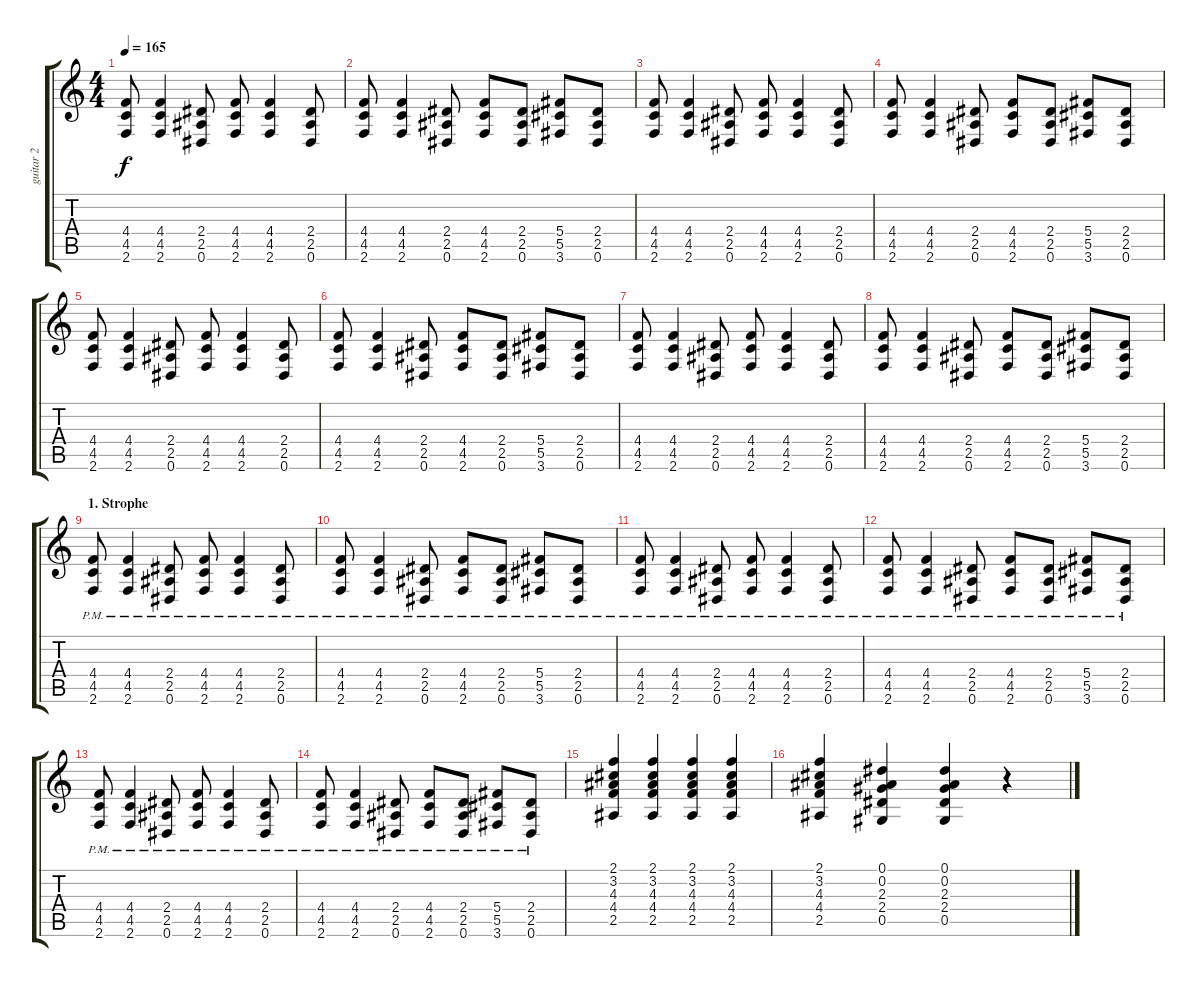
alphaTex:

\track ("guitar 2" "guitar 2") {instrument distortionguitar}
\staff {score tabs}
\tuning (Eb4 Bb3 Gb3 Db3 Ab2 Eb2) {hide}
\ts (4 4)
\tempo 165
\clef g2
\ks c
(4.4 4.5 2.6).8{dy f} (4.4 4.5 2.6).4 (2.4 2.5 0.6).8 (4.4 4.5 2.6).8 (4.4 4.5 2.6).4 (2.4 2.5 0.6).8 |
(4.4 4.5 2.6).8 (4.4 4.5 2.6).4 (2.4 2.5 0.6).8 (4.4 4.5 2.6).8 (2.4 2.5 0.6).8 (5.4 5.5 3.6).8 (2.4 2.5 0.6).8 |
(4.4 4.5 2.6).8 (4.4 4.5 2.6).4 (2.4 2.5 0.6).8 (4.4 4.5 2.6).8 (4.4 4.5 2.6).4 (2.4 2.5 0.6).8 |
(4.4 4.5 2.6).8 (4.4 4.5 2.6).4 (2.4 2.5 0.6).8 (4.4 4.5 2.6).8 (2.4 2.5 0.6).8 (5.4 5.5 3.6).8 (2.4 2.5 0.6).8 |
(4.4 4.5 2.6).8 (4.4 4.5 2.6).4 (2.4 2.5 0.6).8 (4.4 4.5 2.6).8 (4.4 4.5 2.6).4 (2.4 2.5 0.6).8 |
(4.4 4.5 2.6).8 (4.4 4.5 2.6).4 (2.4 2.5 0.6).8 (4.4 4.5 2.6).8 (2.4 2.5 0.6).8 (5.4 5.5 3.6).8 (2.4 2.5 0.6).8 |
(4.4 4.5 2.6).8 (4.4 4.5 2.6).4 (2.4 2.5 0.6).8 (4.4 4.5 2.6).8 (4.4 4.5 2.6).4 (2.4 2.5 0.6).8 |
(4.4 4.5 2.6).8 (4.4 4.5 2.6).4 (2.4 2.5 0.6).8 (4.4 4.5 2.6).8 (2.4 2.5 0.6).8 (5.4 5.5 3.6).8 (2.4 2.5 0.6).8 |
\section ("" "1. Strophe")
(4.4{pm} 4.5{pm} 2.6{pm}).8{volume 13} (4.4{pm} 4.5{pm} 2.6{pm}).4 (2.4{pm} 2.5{pm} 0.6{pm}).8 (4.4{pm} 4.5{pm} 2.6{pm}).8 (4.4{pm} 4.5{pm} 2.6{pm}).4 (2.4{pm} 2.5{pm} 0.6{pm}).8 |
(4.4{pm} 4.5{pm} 2.6{pm}).8 (4.4{pm} 4.5{pm} 2.6{pm}).4 (2.4{pm} 2.5{pm} 0.6{pm}).8 (4.4{pm} 4.5{pm} 2.6{pm}).8 (2.4{pm} 2.5{pm} 0.6{pm}).8 (5.4{pm} 5.5{pm} 3.6{pm}).8 (2.4{pm} 2.5{pm} 0.6{pm}).8 |
(4.4{pm} 4.5{pm} 2.6{pm}).8 (4.4{pm} 4.5{pm} 2.6{pm}).4 (2.4{pm} 2.5{pm} 0.6{pm}).8 (4.4{pm} 4.5{pm} 2.6{pm}).8 (4.4{pm} 4.5{pm} 2.6{pm}).4 (2.4{pm} 2.5{pm} 0.6{pm}).8 |
(4.4{pm} 4.5{pm} 2.6{pm}).8 (4.4{pm} 4.5{pm} 2.6{pm}).4 (2.4{pm} 2.5{pm} 0.6{pm}).8 (4.4{pm} 4.5{pm} 2.6{pm}).8 (2.4{pm} 2.5{pm} 0.6{pm}).8 (5.4{pm} 5.5{pm} 3.6{pm}).8 (2.4{pm} 2.5{pm} 0.6{pm}).8 |
(4.4{pm} 4.5{pm} 2.6{pm}).8 (4.4{pm} 4.5{pm} 2.6{pm}).4 (2.4{pm} 2.5{pm} 0.6{pm}).8 (4.4{pm} 4.5{pm} 2.6{pm}).8 (4.4{pm} 4.5{pm} 2.6{pm}).4 (2.4{pm} 2.5{pm} 0.6{pm}).8 |
(4.4{pm} 4.5{pm} 2.6{pm}).8 (4.4{pm} 4.5{pm} 2.6{pm}).4 (2.4{pm} 2.5{pm} 0.6{pm}).8 (4.4{pm} 4.5{pm} 2.6{pm}).8 (2.4{pm} 2.5{pm} 0.6{pm}).8 (5.4{pm} 5.5{pm} 3.6{pm}).8 (2.4{pm} 2.5{pm} 0.6{pm}).8 |
(2.1 3.2 4.3 4.4 2.5).4{volume 13} (2.1 3.2 4.3 4.4 2.5).4 (2.1 3.2 4.3 4.4 2.5).4 (2.1 3.2 4.3 4.4 2.5).4 |
(2.1 3.2 4.3 4.4 2.5).4 (0.1 0.2 2.3 2.4 0.5).4 (0.1 0.2 2.3 2.4 0.5).4 r.4
